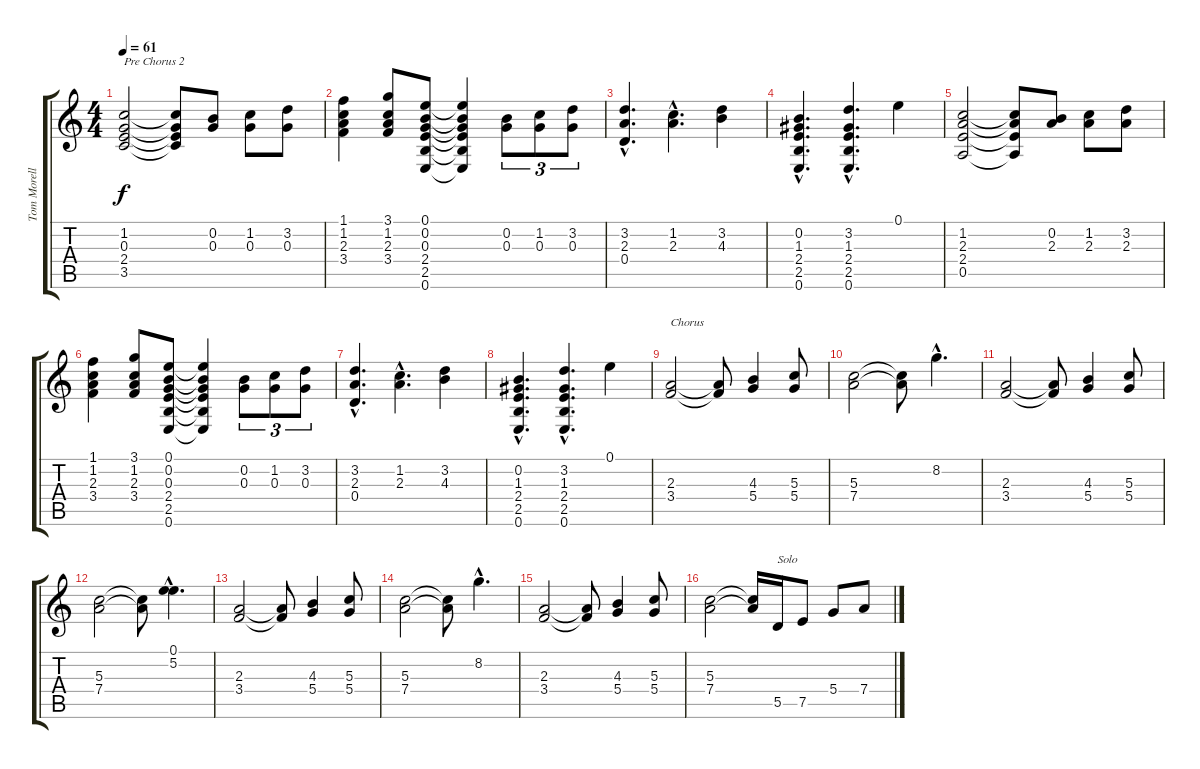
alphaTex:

\track ("Tom Morello" "Tom Morell") {instrument electricguitarjazz}
\staff {score tabs}
\tuning (E4 B3 G3 D3 A2 E2) {hide}
\ts (4 4)
\tempo 61
\clef g2
\ks c
(1.2 0.3 2.4 3.5).2{txt "Pre Chorus 2" dy f} (1.2{t} 0.3{t} 2.4{t} 3.5{t}).8 (0.2 0.3).8 (1.2 0.3).8 (3.2 0.3).8 |
(1.1 1.2 2.3 3.4).4 (3.1 1.2 2.3 3.4).8 (0.1 0.2 0.3 2.4 2.5 0.6).8 (0.1{t} 0.2{t} 0.3{t} 2.4{t} 2.5{t} 0.6{t}).4 (0.2 0.3).8{tu (3 2)} (1.2 0.3).8{tu (3 2)} (3.2 0.3).8{tu (3 2)} |
(3.2{hac} 2.3{hac} 0.4{hac}).4{d} (1.2{hac} 2.3{hac}).4{d} (3.2 4.3).4 |
(0.2{hac} 1.3{hac} 2.4{hac} 2.5{hac} 0.6{hac}).4{d} (3.2{hac} 1.3{hac} 2.4{hac} 2.5{hac} 0.6{hac}).4{d} 0.1.4 |
(1.2 2.3 2.4 0.5).2 (1.2{t} 2.3{t} 2.4{t} 0.5{t}).8 (0.2 2.3).8 (1.2 2.3).8 (3.2 2.3).8 |
(1.1 1.2 2.3 3.4).4 (3.1 1.2 2.3 3.4).8 (0.1 0.2 0.3 2.4 2.5 0.6).8 (0.1{t} 0.2{t} 0.3{t} 2.4{t} 2.5{t} 0.6{t}).4 (0.2 0.3).8{tu (3 2)} (1.2 0.3).8{tu (3 2)} (3.2 0.3).8{tu (3 2)} |
(3.2{hac} 2.3{hac} 0.4{hac}).4{d} (1.2{hac} 2.3{hac}).4{d} (3.2 4.3).4 |
(0.2{hac} 1.3{hac} 2.4{hac} 2.5{hac} 0.6{hac}).4{d} (3.2{hac} 1.3{hac} 2.4{hac} 2.5{hac} 0.6{hac}).4{d} 0.1.4 |
(2.3 3.4).2{txt "Chorus"} (2.3{t} 3.4{t}).8 (4.3 5.4).4 (5.3 5.4).8 |
(5.3 7.4).2 (5.3{t} 7.4{t}).8 8.2{hac}.4{d} |
(2.3 3.4).2 (2.3{t} 3.4{t}).8 (4.3 5.4).4 (5.3 5.4).8 |
(5.3 7.4).2 (5.3{t} 7.4{t}).8 (0.1{hac} 5.2{hac}).4{d} |
(2.3 3.4).2 (2.3{t} 3.4{t}).8 (4.3 5.4).4 (5.3 5.4).8 |
(5.3 7.4).2 (5.3{t} 7.4{t}).8 8.2{hac}.4{d} |
(2.3 3.4).2 (2.3{t} 3.4{t}).8 (4.3 5.4).4 (5.3 5.4).8 |
(5.3 7.4).2 (5.3{t} 7.4{t}).16 5.5.16{txt "Solo"} 7.5.8 5.4.8 7.4.8
